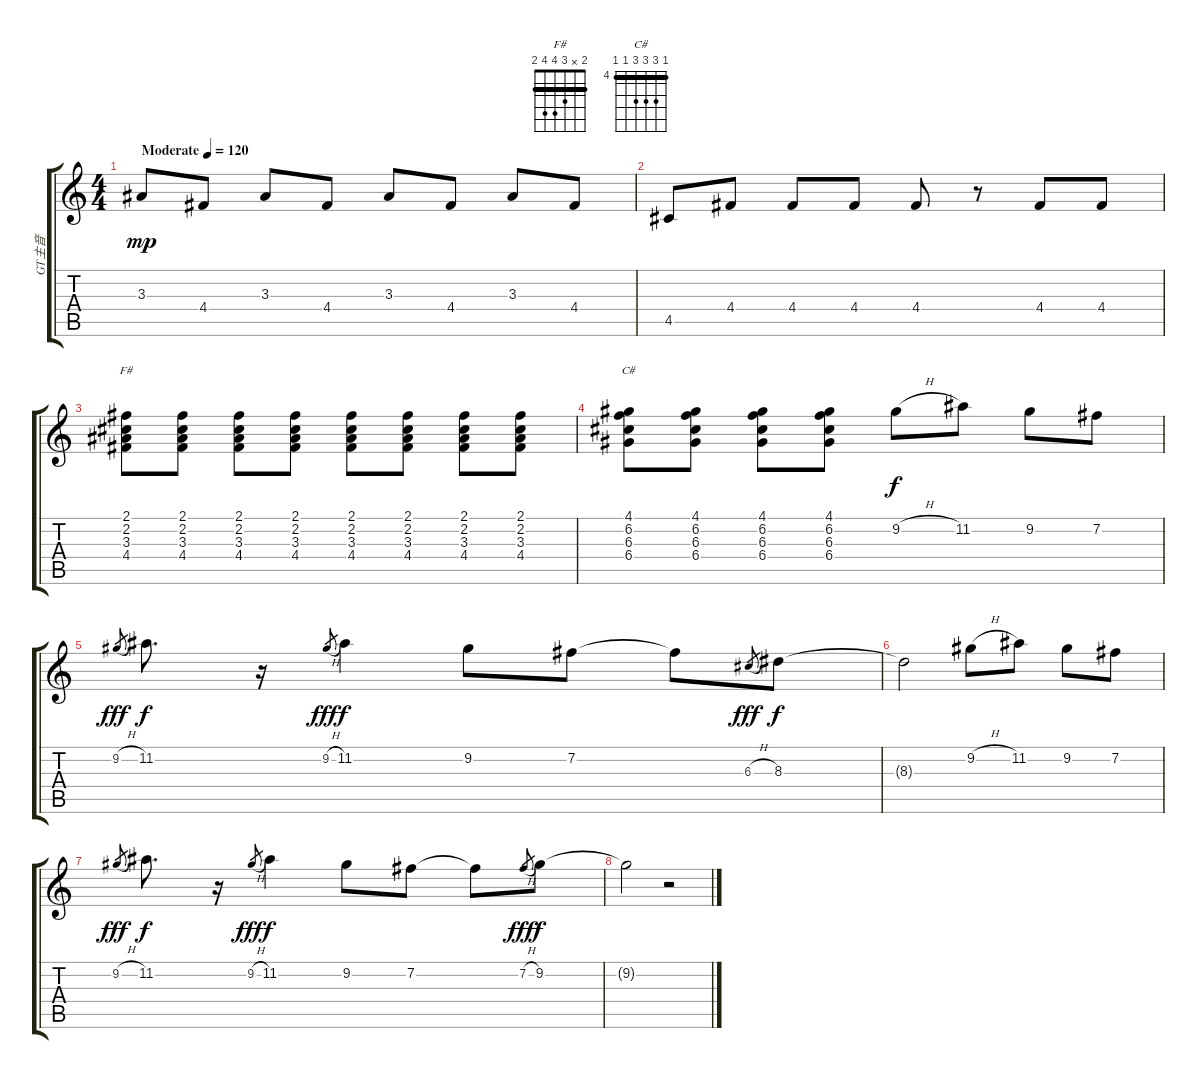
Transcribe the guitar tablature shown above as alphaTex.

\track ("GT主音" "GT主音") {instrument acousticguitarsteel}
\staff {score tabs}
\tuning (E4 B3 G3 D3 A2 E2) {hide}
\chord ("F#" 2 x 3 4 4 2) {barre 2}
\chord ("C#" 4 6 6 6 4 4) {firstfret 4 barre 4}
\ts (4 4)
\tempo (120 "Moderate")
\clef g2
\ks c
3.3.8{dy mp volume 9 instrument acousticguitarsteel} 4.4.8 3.3.8 4.4.8 3.3.8 4.4.8 3.3.8 4.4.8 |
4.5.8 4.4.8 4.4.8 4.4.8 4.4.8 r.8 4.4.8 4.4.8 |
(2.1 2.2 3.3 4.4).8{ch "F#"} (2.1 2.2 3.3 4.4).8 (2.1 2.2 3.3 4.4).8 (2.1 2.2 3.3 4.4).8 (2.1 2.2 3.3 4.4).8 (2.1 2.2 3.3 4.4).8 (2.1 2.2 3.3 4.4).8 (2.1 2.2 3.3 4.4).8 |
(4.1 6.2 6.3 6.4).8{ch "C#"} (4.1 6.2 6.3 6.4).8 (4.1 6.2 6.3 6.4).8 (4.1 6.2 6.3 6.4).8 9.2{h}.8{dy f instrument overdrivenguitar} 11.2.8 9.2.8 7.2.8 |
9.2{h}.8{gr dy fff} 11.2.8{d dy f} r.16 9.2{h}.8{gr dy fff} 11.2.4{dy f} 9.2.8 7.2.8 7.2{t}.8 6.3{h}.8{gr dy fff} 8.3.8{dy f} |
8.3{t}.2 9.2{h}.8{instrument overdrivenguitar} 11.2.8 9.2.8 7.2.8 |
9.2{h}.8{gr dy fff} 11.2.8{d dy f} r.16 9.2{h}.8{gr dy fff} 11.2.4{dy f} 9.2.8 7.2.8 7.2{t}.8 7.2{h}.8{gr dy fff} 9.2.8{dy f} |
9.2{t}.2 r.2
